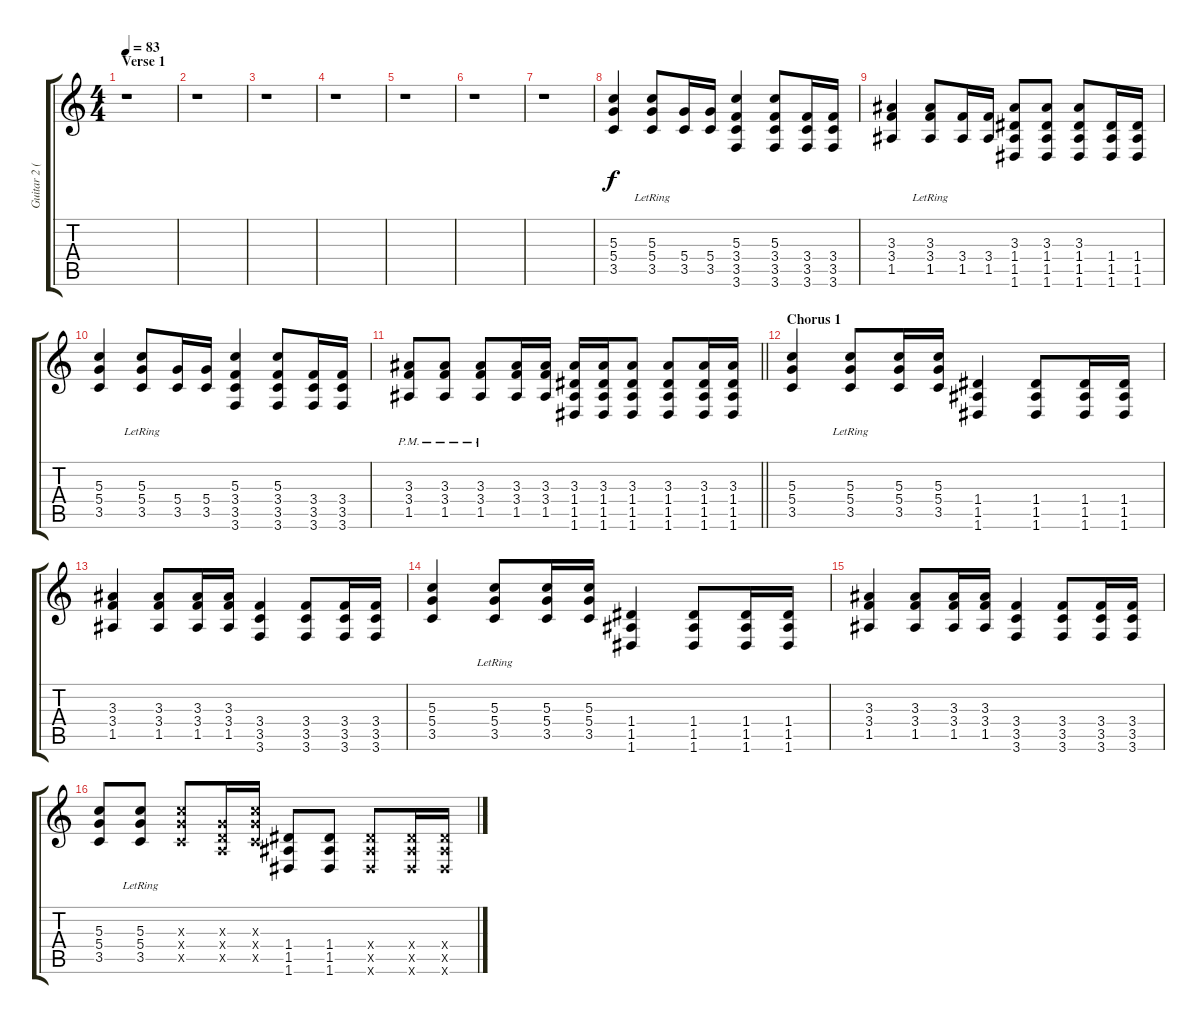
\track ("Guitar 2 (Ryan Peake)" "Guitar 2 (") {instrument acousticguitarsteel}
\staff {score tabs}
\tuning (E4 B3 G3 D3 A2 D2) {hide}
\ts (4 4)
\section ("" "Verse 1")
\tempo 83
\clef g2
\ks c
r.1{dy f instrument acousticguitarsteel} |
r.1 |
r.1 |
r.1 |
r.1 |
r.1 |
r.1 |
(5.3 5.4 3.5).4 (5.3{lr} 5.4 3.5).8 (5.4 3.5).16 (5.4 3.5).16 (5.3 3.4 3.5 3.6).4 (5.3 3.4 3.5 3.6).8 (3.4 3.5 3.6).16 (3.4 3.5 3.6).16 |
(3.3 3.4 1.5).4 (3.3{lr} 3.4 1.5).8 (3.4 1.5).16 (3.4 1.5).16 (3.3 1.4 1.5 1.6).8 (3.3 1.4 1.5 1.6).8 (3.3 1.4 1.5 1.6).8 (1.4 1.5 1.6).16 (1.4 1.5 1.6).16 |
(5.3 5.4 3.5).4 (5.3{lr} 5.4 3.5).8 (5.4 3.5).16 (5.4 3.5).16 (5.3 3.4 3.5 3.6).4 (5.3 3.4 3.5 3.6).8 (3.4 3.5 3.6).16 (3.4 3.5 3.6).16 |
\barLineRight lightlight
(3.3{pm} 3.4{pm} 1.5{pm}).8 (3.3{pm} 3.4{pm} 1.5{pm}).8 (3.3{pm} 3.4{pm} 1.5{pm}).8 (3.3 3.4 1.5).16 (3.3 3.4 1.5).16 (3.3 1.4 1.5 1.6).16 (3.3 1.4 1.5 1.6).16 (3.3 1.4 1.5 1.6).8 (3.3 1.4 1.5 1.6).8 (3.3 1.4 1.5 1.6).16 (3.3 1.4 1.5 1.6).16 |
\section ("" "Chorus 1")
(5.3 5.4 3.5).4 (5.3{lr} 5.4 3.5).8 (5.3 5.4 3.5).16 (5.3 5.4 3.5).16 (1.4 1.5 1.6).4 (1.4 1.5 1.6).8 (1.4 1.5 1.6).16 (1.4 1.5 1.6).16 |
(3.3 3.4 1.5).4 (3.3 3.4 1.5).8 (3.3 3.4 1.5).16 (3.3 3.4 1.5).16 (3.4 3.5 3.6).4 (3.4 3.5 3.6).8 (3.4 3.5 3.6).16 (3.4 3.5 3.6).16 |
(5.3 5.4 3.5).4 (5.3{lr} 5.4 3.5).8 (5.3 5.4 3.5).16 (5.3 5.4 3.5).16 (1.4 1.5 1.6).4 (1.4 1.5 1.6).8 (1.4 1.5 1.6).16 (1.4 1.5 1.6).16 |
(3.3 3.4 1.5).4 (3.3 3.4 1.5).8 (3.3 3.4 1.5).16 (3.3 3.4 1.5).16 (3.4 3.5 3.6).4 (3.4 3.5 3.6).8 (3.4 3.5 3.6).16 (3.4 3.5 3.6).16 |
(5.3 5.4 3.5).8 (5.3{lr} 5.4 3.5).8 (5.3{x} 5.4{x} 3.5{x}).8 (0.3{x} 0.4{x} 0.5{x}).16 (5.3{x} 5.4{x} 3.5{x}).16 (1.4 1.5 1.6).8 (1.4 1.5 1.6).8 (1.4{x} 1.5{x} 1.6{x}).8 (1.4{x} 1.5{x} 1.6{x}).16 (1.4{x} 1.5{x} 1.6{x}).16
